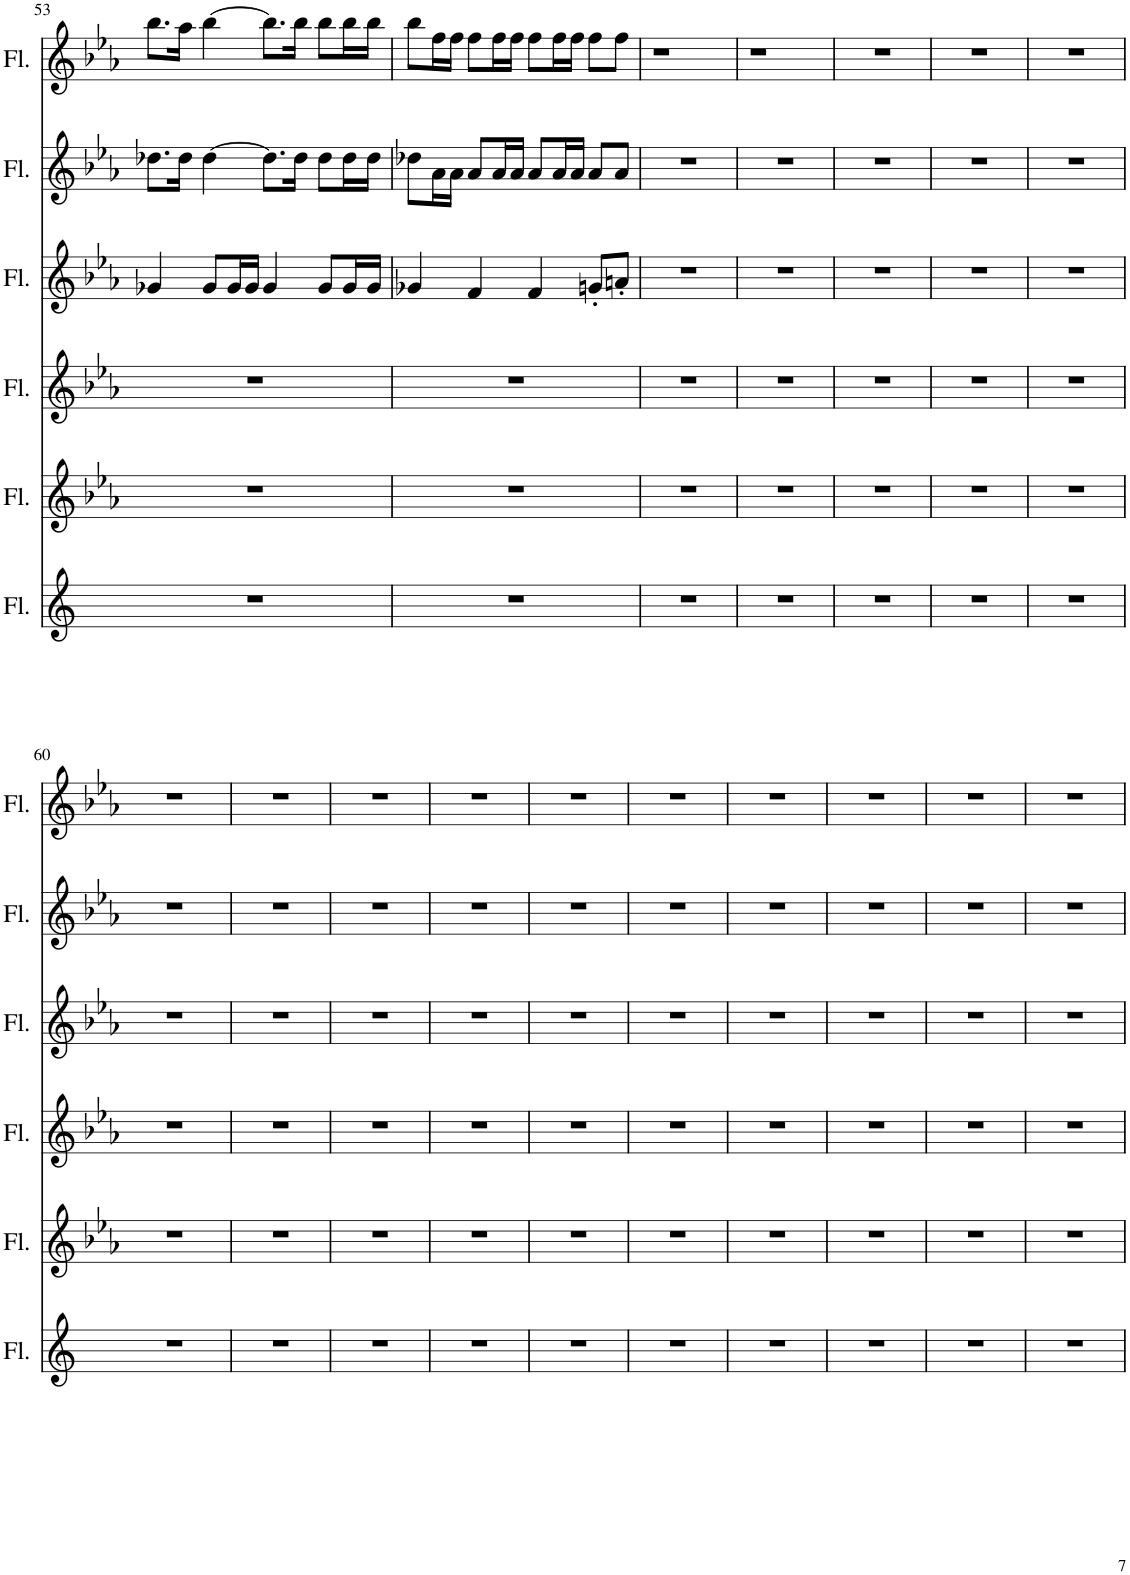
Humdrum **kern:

**kern	**kern	**kern	**kern	**kern	**kern
*part6	*part5	*part4	*part3	*part2	*part1
*staff6	*staff5	*staff4	*staff3	*staff2	*staff1
*I"Flute	*I"Flute	*I"Flute	*I"Flute	*I"Flute	*I"Flute
*I'Fl.	*I'Fl.	*I'Fl.	*I'Fl.	*I'Fl.	*I'Fl.
!!LO:PB:g=z
*clefG2	*clefG2	*clefG2	*clefG2	*clefG2	*clefG2
*k[]	*k[b-e-a-]	*k[b-e-a-]	*k[b-e-a-]	*k[b-e-a-]	*k[b-e-a-]
*M4/4	*M4/4	*M4/4	*M4/4	*M4/4	*M4/4
=53	=53	=53	=53	=53	=53
1r	1r	1r	4g-X'/	8.dd-X\L	8.bb-'\L
.	.	.	.	16dd-'\Jk	16aa-'\Jk
.	.	.	8g-'/L	[4dd-\	[4bb-\
.	.	.	16g-'/L	.	.
.	.	.	16g-'/JJ	.	.
.	.	.	4g-'/	8.dd-\L]	8.bb-\L]
.	.	.	.	16dd-'\Jk	16bb-'\Jk
.	.	.	8g-'/L	8dd-'\L	8bb-'\L
.	.	.	16g-'/L	16dd-'\L	16bb-'\L
.	.	.	16g-'/JJ	16dd-'\JJ	16bb-'\JJ
=54	=54	=54	=54	=54	=54
1r	1r	1r	4g-X/	8dd-X'\L	8bb-'\L
.	.	.	.	16a-'\L	16ff'\L
.	.	.	.	16a-'\JJ	16ff'\JJ
.	.	.	4f/	8a-'/L	8ff'\L
.	.	.	.	16a-'/L	16ff'\L
.	.	.	.	16a-'/JJ	16ff'\JJ
.	.	.	4f/	8a-'/L	8ff'\L
.	.	.	.	16a-'/L	16ff'\L
.	.	.	.	16a-'/JJ	16ff'\JJ
.	.	.	8gn'/L	8a-'/L	8ff'\L
.	.	.	8an'/J	8a-'/J	8ff'\J
=55	=55	=55	=55	=55	=55
1r	1r	1r	1r	1r	1r
=56	=56	=56	=56	=56	=56
1r	1r	1r	1r	1r	1r
=57	=57	=57	=57	=57	=57
1r	1r	1r	1r	1r	1r
=58	=58	=58	=58	=58	=58
1r	1r	1r	1r	1r	1r
=59	=59	=59	=59	=59	=59
1r	1r	1r	1r	1r	1r
!!LO:LB:g=z
=60	=60	=60	=60	=60	=60
1r	1r	1r	1r	1r	1r
=61	=61	=61	=61	=61	=61
1r	1r	1r	1r	1r	1r
=62	=62	=62	=62	=62	=62
1r	1r	1r	1r	1r	1r
=63	=63	=63	=63	=63	=63
1r	1r	1r	1r	1r	1r
=64	=64	=64	=64	=64	=64
1r	1r	1r	1r	1r	1r
=65	=65	=65	=65	=65	=65
1r	1r	1r	1r	1r	1r
=66	=66	=66	=66	=66	=66
1r	1r	1r	1r	1r	1r
=67	=67	=67	=67	=67	=67
1r	1r	1r	1r	1r	1r
=68	=68	=68	=68	=68	=68
1r	1r	1r	1r	1r	1r
=69	=69	=69	=69	=69	=69
1r	1r	1r	1r	1r	1r
=	=	=	=	=	=
*-	*-	*-	*-	*-	*-
